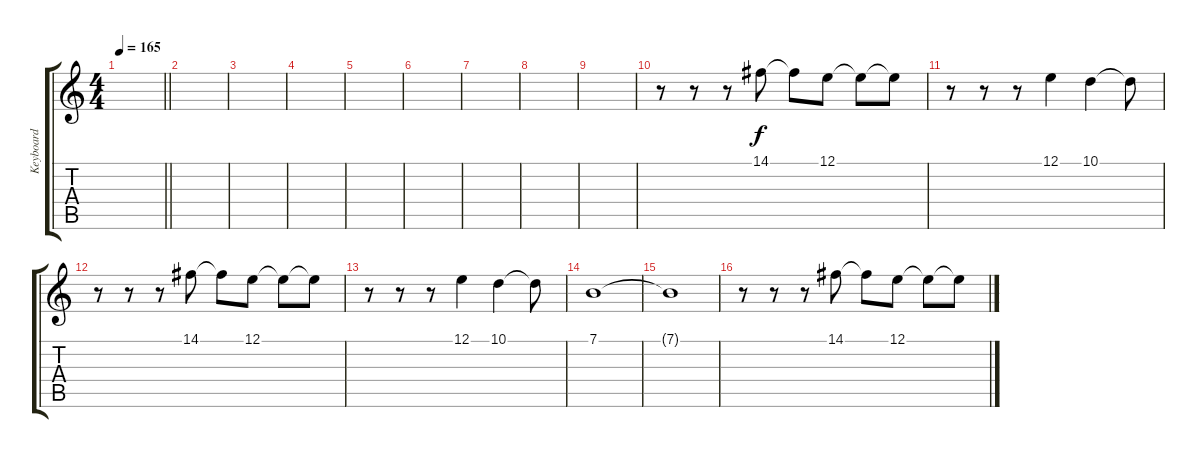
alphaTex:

\track ("Keyboard" "Keyboard") {instrument acousticgrandpiano}
\staff {score tabs}
\tuning (E4 B3 G3 D3 A2 E2) {hide}
\ts (4 4)
\tempo 165
\clef g2
\barLineRight lightlight
\ks c
|
|
|
|
|
|
|
|
|
r.8 r.8 r.8 14.1.8{dy f} 14.1{t}.8 12.1.8 12.1{t}.8 12.1{t}.8 |
r.8 r.8 r.8 12.1.4 10.1.4 10.1{t}.8 |
r.8 r.8 r.8 14.1.8 14.1{t}.8 12.1.8 12.1{t}.8 12.1{t}.8 |
r.8 r.8 r.8 12.1.4 10.1.4 10.1{t}.8 |
7.1.1 |
7.1{t}.1 |
r.8 r.8 r.8 14.1.8 14.1{t}.8 12.1.8 12.1{t}.8 12.1{t}.8
